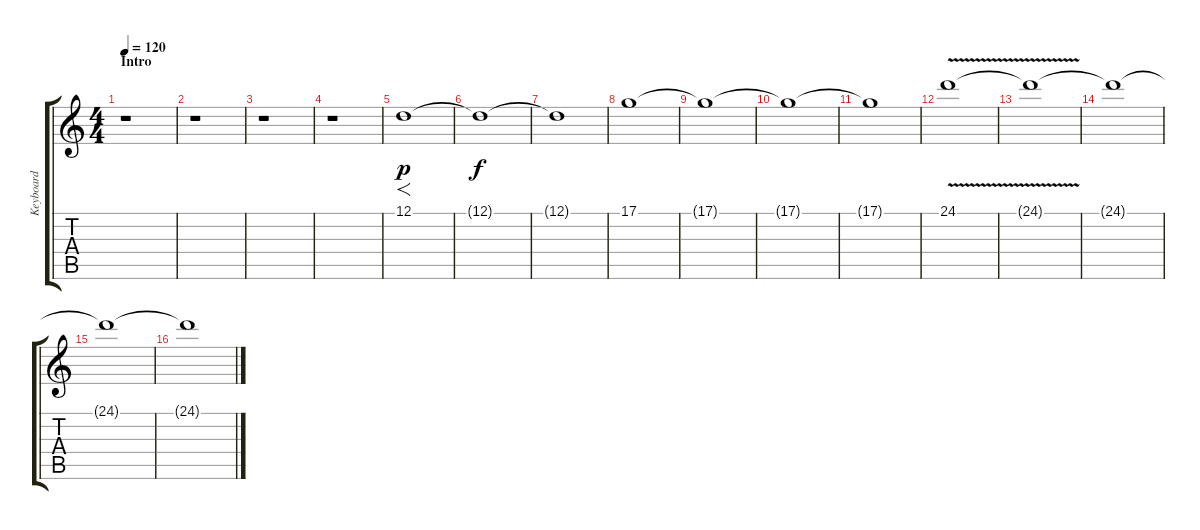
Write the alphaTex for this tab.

\track ("Keyboard" "Keyboard") {instrument stringensemble2}
\staff {score tabs}
\tuning (D4 A3 F3 C3 G2 D2) {hide}
\ts (4 4)
\section ("" "Intro")
\tempo 120
\clef g2
\ks c
r.1{dy p instrument stringensemble2} |
r.1 |
r.1 |
r.1 |
12.1.1{f} |
12.1{t}.1{dy f} |
12.1{t}.1 |
17.1.1 |
17.1{t}.1 |
17.1{t}.1 |
17.1{t}.1 |
24.1{v}.1 |
24.1{t}.1 |
24.1{t}.1 |
24.1{t}.1 |
24.1{t}.1
